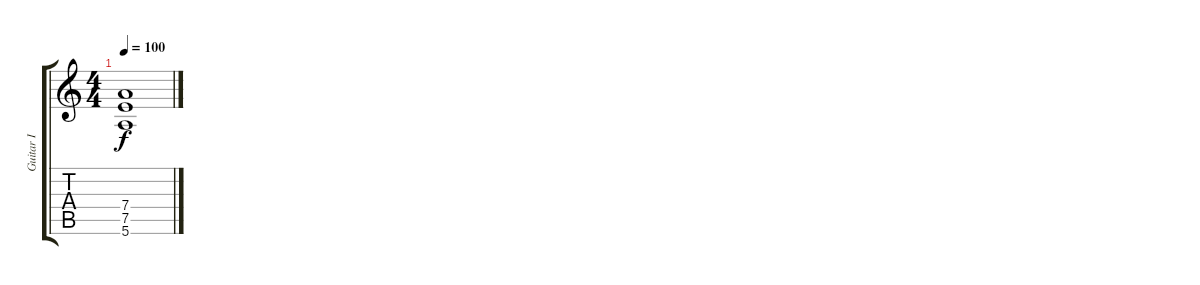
\track ("Guitar I" "Guitar I") {instrument distortionguitar}
\staff {score tabs}
\tuning (E4 B3 G3 D3 A2 E2) {hide}
\ts (4 4)
\tempo 100
\clef g2
\ks c
(7.4 7.5 5.6).1{dy f}
